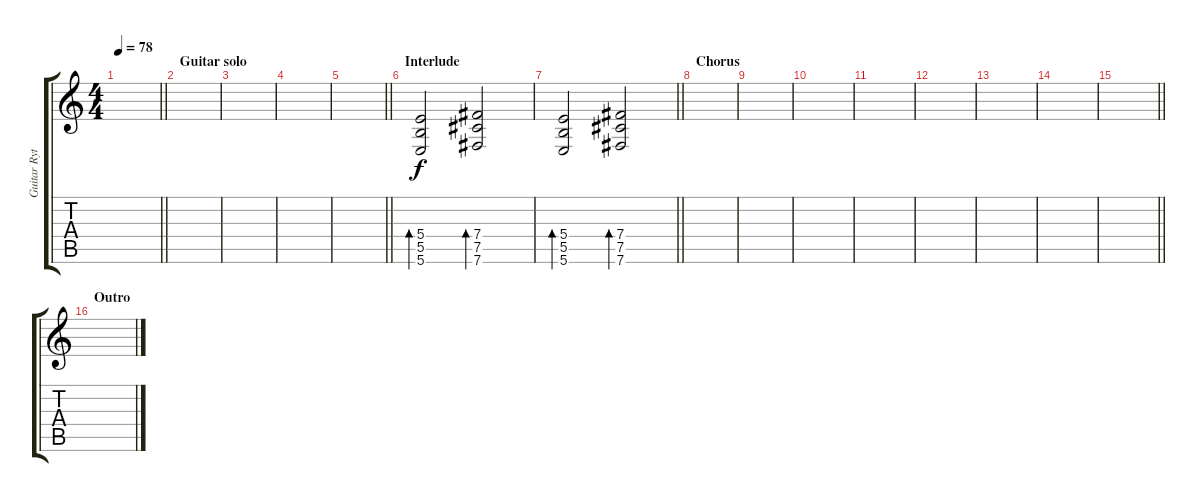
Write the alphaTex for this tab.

\track ("Guitar Rythm" "Guitar Ryt") {instrument electricguitarclean}
\staff {score tabs}
\tuning (Db4 Ab3 E3 B2 Gb2 B1) {hide}
\ts (4 4)
\tempo 78
\clef g2
\barLineRight lightlight
\ks c
|
\section ("" "Guitar solo")
|
|
|
\barLineRight lightlight
|
\section ("" "Interlude")
(5.4 5.5 5.6).2{bd 120} (7.4 7.5 7.6).2{bd 120} |
\barLineRight lightlight
(5.4 5.5 5.6).2{bd 120} (7.4 7.5 7.6).2{bd 120} |
\section ("" "Chorus")
|
|
|
|
|
|
|
\barLineRight lightlight
|
\section ("" "Outro")
